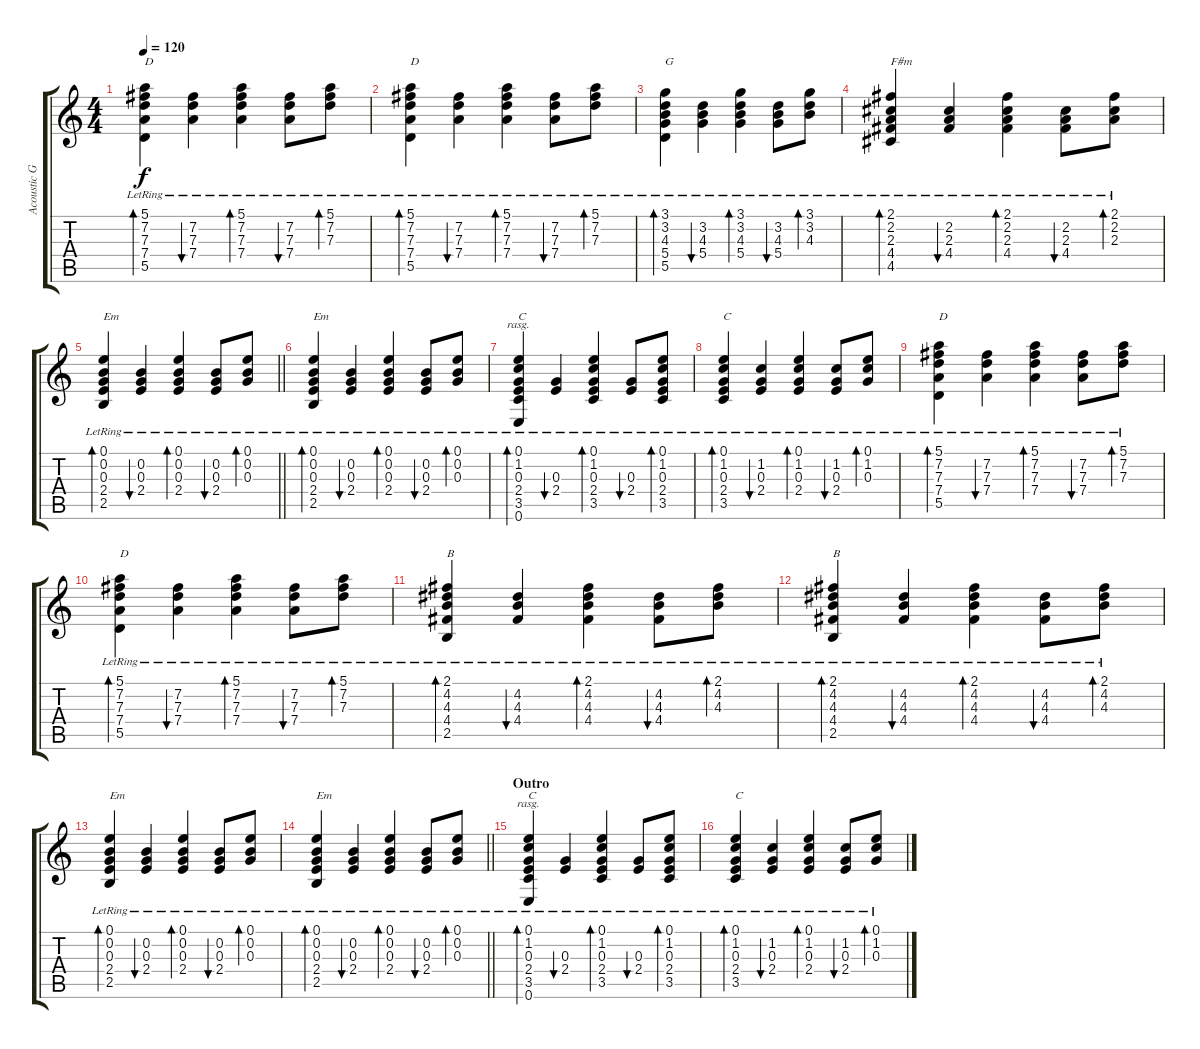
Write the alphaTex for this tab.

\track ("Acoustic Guitar" "Acoustic G") {instrument acousticguitarsteel}
\staff {score tabs}
\tuning (E4 B3 G3 D3 A2 E2) {hide}
\ts (4 4)
\tempo 120
\clef g2
\ks c
(5.1 7.2 7.3{lr} 7.4 5.5).4{bd 60 txt "D" dy f} (7.2 7.3{lr} 7.4).4{bu 60} (5.1 7.2 7.3{lr} 7.4).4{bd 60} (7.2 7.3{lr} 7.4).8{bu 60} (5.1 7.2 7.3{lr}).8{bd 60} |
(5.1 7.2 7.3{lr} 7.4 5.5).4{bd 60 txt "D"} (7.2 7.3{lr} 7.4).4{bu 60} (5.1 7.2 7.3{lr} 7.4).4{bd 60} (7.2 7.3{lr} 7.4).8{bu 60} (5.1 7.2 7.3{lr}).8{bd 60} |
(3.1 3.2 4.3{lr} 5.4 5.5).4{bd 60 txt "G"} (3.2 4.3{lr} 5.4).4{bu 60} (3.1 3.2 4.3{lr} 5.4).4{bd 60} (3.2 4.3{lr} 5.4).8{bu 60} (3.1 3.2 4.3{lr}).8{bd 60} |
(2.1 2.2 2.3{lr} 4.4 4.5).4{bd 60 txt "F#m"} (2.2 2.3{lr} 4.4).4{bu 60} (2.1 2.2 2.3{lr} 4.4).4{bd 60} (2.2 2.3{lr} 4.4).8{bu 60} (2.1 2.2 2.3{lr}).8{bd 60} |
\barLineRight lightlight
(0.1 0.2 0.3{lr} 2.4 2.5).4{bd 60 txt "Em"} (0.2 0.3{lr} 2.4).4{bu 60} (0.1 0.2 0.3{lr} 2.4).4{bd 60} (0.2 0.3{lr} 2.4).8{bu 60} (0.1 0.2 0.3{lr}).8{bd 60} |
(0.1 0.2 0.3{lr} 2.4 2.5).4{bd 60 txt "Em"} (0.2 0.3{lr} 2.4).4{bu 60} (0.1 0.2 0.3{lr} 2.4).4{bd 60} (0.2 0.3{lr} 2.4).8{bu 60} (0.1 0.2 0.3{lr}).8{bd 60} |
(0.1 1.2 0.3{lr} 2.4 3.5 0.6).4{bd 240 rasg ii txt "C"} (0.3{lr} 2.4).4{bu 60} (0.1 1.2 0.3{lr} 2.4 3.5).4{bd 60} (0.3{lr} 2.4).8{bu 60} (0.1 1.2 0.3{lr} 2.4 3.5).8{bd 60} |
(0.1 1.2 0.3{lr} 2.4 3.5).4{bd 60 txt "C"} (1.2 0.3{lr} 2.4).4{bu 60} (0.1 1.2 0.3{lr} 2.4).4{bd 60} (1.2 0.3{lr} 2.4).8{bu 60} (0.1 1.2 0.3{lr}).8{bd 60} |
(5.1 7.2 7.3{lr} 7.4 5.5).4{bd 60 txt "D"} (7.2 7.3{lr} 7.4).4{bu 60} (5.1 7.2 7.3{lr} 7.4).4{bd 60} (7.2 7.3{lr} 7.4).8{bu 60} (5.1 7.2 7.3{lr}).8{bd 60} |
(5.1 7.2 7.3{lr} 7.4 5.5).4{bd 60 txt "D"} (7.2 7.3{lr} 7.4).4{bu 60} (5.1 7.2 7.3{lr} 7.4).4{bd 60} (7.2 7.3{lr} 7.4).8{bu 60} (5.1 7.2 7.3{lr}).8{bd 60} |
(2.1 4.2 4.3{lr} 4.4 2.5).4{bd 60 txt "B"} (4.2 4.3{lr} 4.4).4{bu 60} (2.1 4.2 4.3{lr} 4.4).4{bd 60} (4.2 4.3{lr} 4.4).8{bu 60} (2.1 4.2 4.3{lr}).8{bd 60} |
(2.1 4.2 4.3{lr} 4.4 2.5).4{bd 60 txt "B"} (4.2 4.3{lr} 4.4).4{bu 60} (2.1 4.2 4.3{lr} 4.4).4{bd 60} (4.2 4.3{lr} 4.4).8{bu 60} (2.1 4.2 4.3{lr}).8{bd 60} |
(0.1 0.2 0.3{lr} 2.4 2.5).4{bd 60 txt "Em"} (0.2 0.3{lr} 2.4).4{bu 60} (0.1 0.2 0.3{lr} 2.4).4{bd 60} (0.2 0.3{lr} 2.4).8{bu 60} (0.1 0.2 0.3{lr}).8{bd 60} |
\barLineRight lightlight
(0.1 0.2 0.3{lr} 2.4 2.5).4{bd 60 txt "Em"} (0.2 0.3{lr} 2.4).4{bu 60} (0.1 0.2 0.3{lr} 2.4).4{bd 60} (0.2 0.3{lr} 2.4).8{bu 60} (0.1 0.2 0.3{lr}).8{bd 60} |
\section ("" "Outro")
(0.1 1.2 0.3{lr} 2.4 3.5 0.6).4{bd 240 rasg ii txt "C"} (0.3{lr} 2.4).4{bu 60} (0.1 1.2 0.3{lr} 2.4 3.5).4{bd 60} (0.3{lr} 2.4).8{bu 60} (0.1 1.2 0.3{lr} 2.4 3.5).8{bd 60} |
(0.1 1.2 0.3{lr} 2.4 3.5).4{bd 60 txt "C"} (1.2 0.3{lr} 2.4).4{bu 60} (0.1 1.2 0.3{lr} 2.4).4{bd 60} (1.2 0.3{lr} 2.4).8{bu 60} (0.1 1.2 0.3{lr}).8{bd 60}
